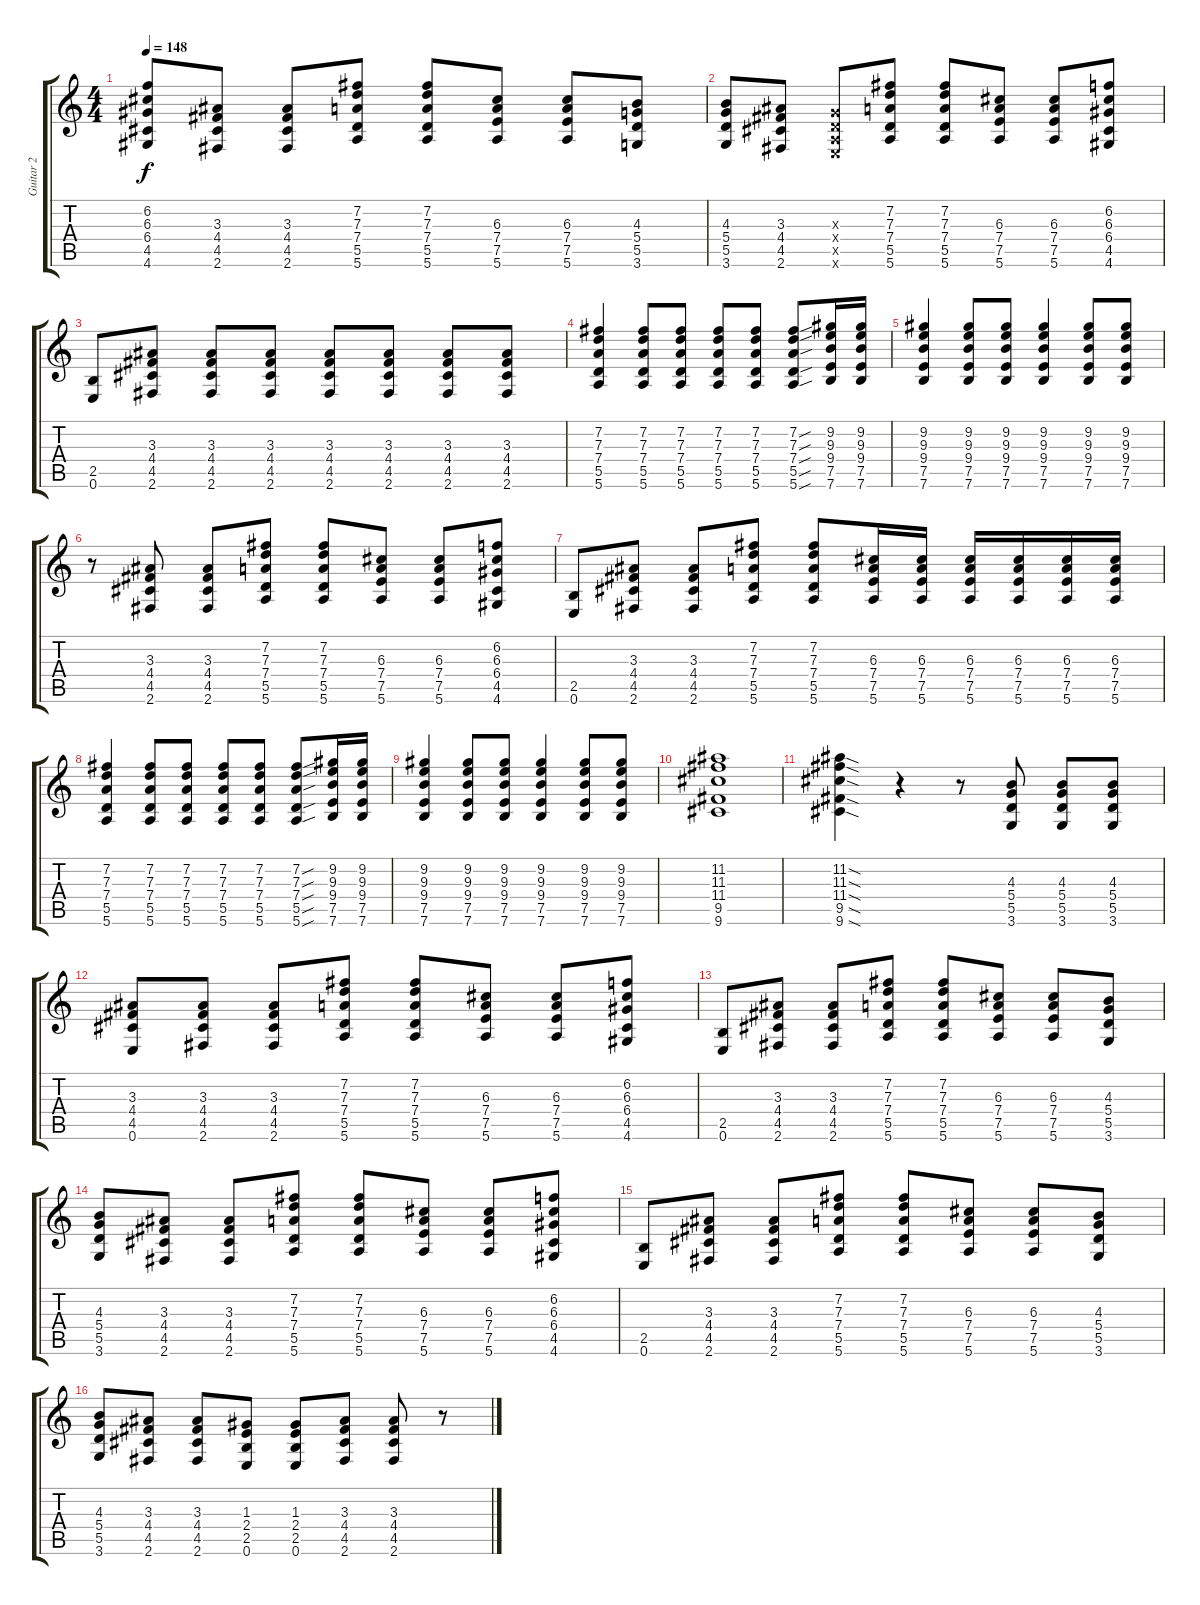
\track ("Guitar 2" "Guitar 2") {instrument electricguitarmuted}
\staff {score tabs}
\tuning (E4 B3 G3 D3 A2 E2) {hide}
\ts (4 4)
\tempo 148
\clef g2
\ks c
(6.2 6.3 6.4 4.5 4.6).8{dy f} (3.3 4.4 4.5 2.6).8 (3.3 4.4 4.5 2.6).8 (7.2 7.3 7.4 5.5 5.6).8 (7.2 7.3 7.4 5.5 5.6).8 (6.3 7.4 7.5 5.6).8 (6.3 7.4 7.5 5.6).8 (4.3 5.4 5.5 3.6).8 |
(4.3 5.4 5.5 3.6).8 (3.3 4.4 4.5 2.6).8 (0.3{x} 0.4{x} 0.5{x} 0.6{x}).8 (7.2 7.3 7.4 5.5 5.6).8 (7.2 7.3 7.4 5.5 5.6).8 (6.3 7.4 7.5 5.6).8 (6.3 7.4 7.5 5.6).8 (6.2 6.3 6.4 4.5 4.6).8 |
(2.5 0.6).8 (3.3 4.4 4.5 2.6).8 (3.3 4.4 4.5 2.6).8 (3.3 4.4 4.5 2.6).8 (3.3 4.4 4.5 2.6).8 (3.3 4.4 4.5 2.6).8 (3.3 4.4 4.5 2.6).8 (3.3 4.4 4.5 2.6).8 |
(7.2 7.3 7.4 5.5 5.6).4 (7.2 7.3 7.4 5.5 5.6).8 (7.2 7.3 7.4 5.5 5.6).8 (7.2 7.3 7.4 5.5 5.6).8 (7.2 7.3 7.4 5.5 5.6).8 (7.2{sou} 7.3{sou} 7.4{sou} 5.5{sou} 5.6{sou}).8 (9.2 9.3 9.4 7.5 7.6).16 (9.2 9.3 9.4 7.5 7.6).16 |
(9.2 9.3 9.4 7.5 7.6).4 (9.2 9.3 9.4 7.5 7.6).8 (9.2 9.3 9.4 7.5 7.6).8 (9.2 9.3 9.4 7.5 7.6).4 (9.2 9.3 9.4 7.5 7.6).8 (9.2 9.3 9.4 7.5 7.6).8 |
r.8 (3.3 4.4 4.5 2.6).8 (3.3 4.4 4.5 2.6).8 (7.2 7.3 7.4 5.5 5.6).8 (7.2 7.3 7.4 5.5 5.6).8 (6.3 7.4 7.5 5.6).8 (6.3 7.4 7.5 5.6).8 (6.2 6.3 6.4 4.5 4.6).8 |
(2.5 0.6).8 (3.3 4.4 4.5 2.6).8 (3.3 4.4 4.5 2.6).8 (7.2 7.3 7.4 5.5 5.6).8 (7.2 7.3 7.4 5.5 5.6).8 (6.3 7.4 7.5 5.6).16 (6.3 7.4 7.5 5.6).16 (6.3 7.4 7.5 5.6).16 (6.3 7.4 7.5 5.6).16 (6.3 7.4 7.5 5.6).16 (6.3 7.4 7.5 5.6).16 |
(7.2 7.3 7.4 5.5 5.6).4 (7.2 7.3 7.4 5.5 5.6).8 (7.2 7.3 7.4 5.5 5.6).8 (7.2 7.3 7.4 5.5 5.6).8 (7.2 7.3 7.4 5.5 5.6).8 (7.2{sou} 7.3{sou} 7.4{sou} 5.5{sou} 5.6{sou}).8 (9.2 9.3 9.4 7.5 7.6).16 (9.2 9.3 9.4 7.5 7.6).16 |
(9.2 9.3 9.4 7.5 7.6).4 (9.2 9.3 9.4 7.5 7.6).8 (9.2 9.3 9.4 7.5 7.6).8 (9.2 9.3 9.4 7.5 7.6).4 (9.2 9.3 9.4 7.5 7.6).8 (9.2 9.3 9.4 7.5 7.6).8 |
(11.2 11.3 11.4 9.5 9.6).1 |
(11.2{sod} 11.3{sod} 11.4{sod} 9.5{sod} 9.6{sod}).4 r.4 r.8 (4.3 5.4 5.5 3.6).8 (4.3 5.4 5.5 3.6).8 (4.3 5.4 5.5 3.6).8 |
(3.3 4.4 4.5 0.6).8 (3.3 4.4 4.5 2.6).8 (3.3 4.4 4.5 2.6).8 (7.2 7.3 7.4 5.5 5.6).8 (7.2 7.3 7.4 5.5 5.6).8 (6.3 7.4 7.5 5.6).8 (6.3 7.4 7.5 5.6).8 (6.2 6.3 6.4 4.5 4.6).8 |
(2.5 0.6).8 (3.3 4.4 4.5 2.6).8 (3.3 4.4 4.5 2.6).8 (7.2 7.3 7.4 5.5 5.6).8 (7.2 7.3 7.4 5.5 5.6).8 (6.3 7.4 7.5 5.6).8 (6.3 7.4 7.5 5.6).8 (4.3 5.4 5.5 3.6).8 |
(4.3 5.4 5.5 3.6).8 (3.3 4.4 4.5 2.6).8 (3.3 4.4 4.5 2.6).8 (7.2 7.3 7.4 5.5 5.6).8 (7.2 7.3 7.4 5.5 5.6).8 (6.3 7.4 7.5 5.6).8 (6.3 7.4 7.5 5.6).8 (6.2 6.3 6.4 4.5 4.6).8 |
(2.5 0.6).8 (3.3 4.4 4.5 2.6).8 (3.3 4.4 4.5 2.6).8 (7.2 7.3 7.4 5.5 5.6).8 (7.2 7.3 7.4 5.5 5.6).8 (6.3 7.4 7.5 5.6).8 (6.3 7.4 7.5 5.6).8 (4.3 5.4 5.5 3.6).8 |
(4.3 5.4 5.5 3.6).8 (3.3 4.4 4.5 2.6).8 (3.3 4.4 4.5 2.6).8 (1.3 2.4 2.5 0.6).8 (1.3 2.4 2.5 0.6).8 (3.3 4.4 4.5 2.6).8 (3.3 4.4 4.5 2.6).8 r.8
